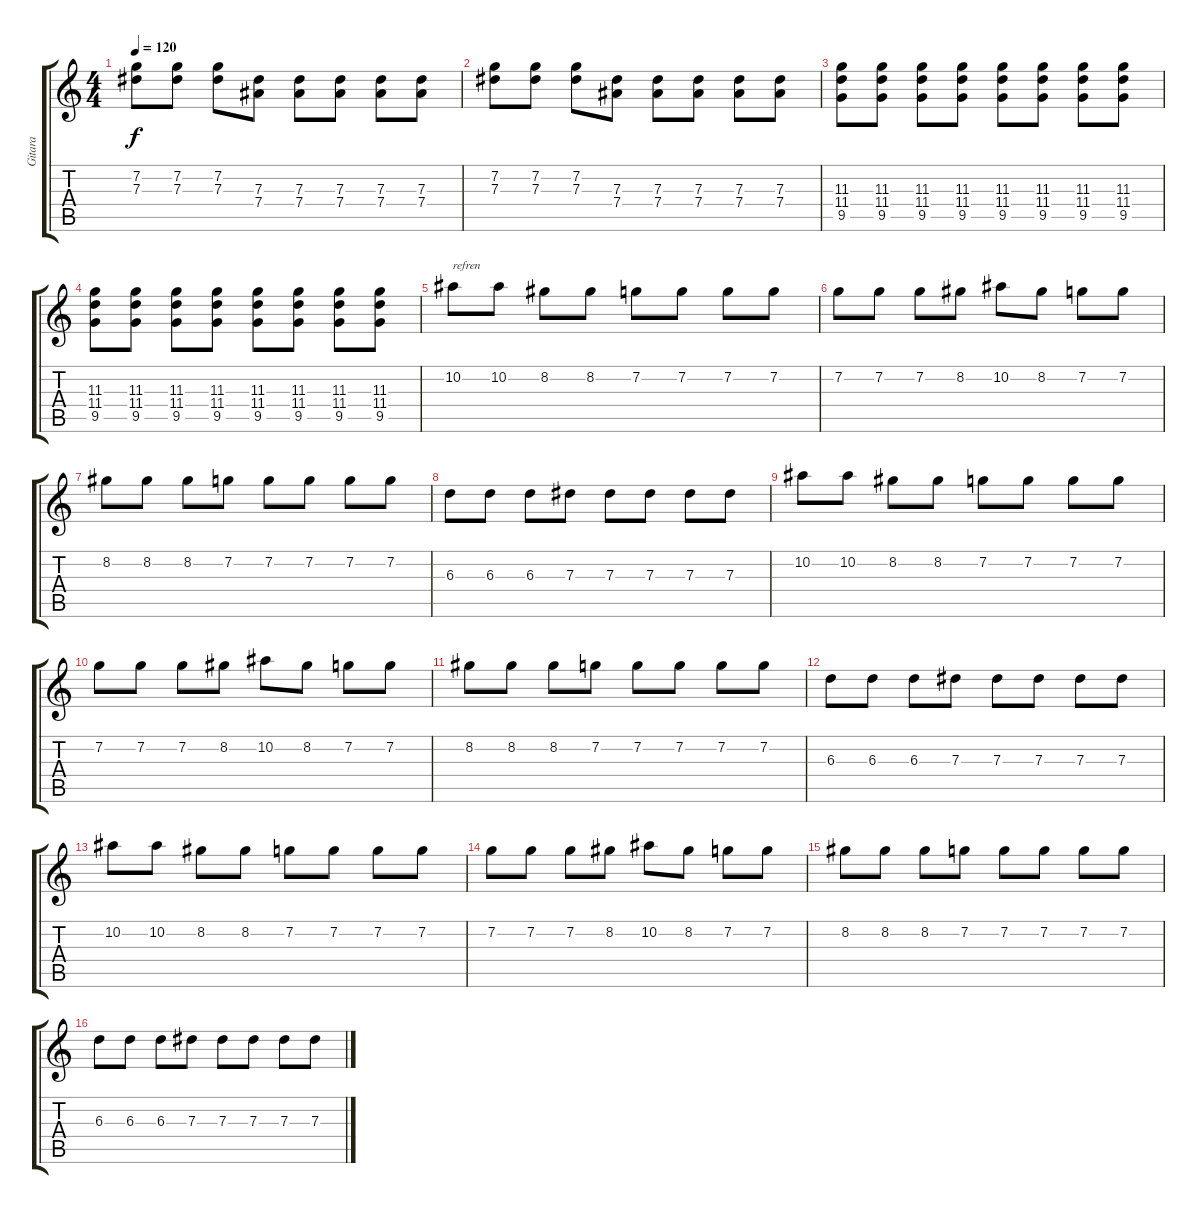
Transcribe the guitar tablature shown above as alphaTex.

\track ("Gitara" "Gitara") {instrument distortionguitar}
\staff {score tabs}
\tuning (C4 C4 Ab3 Eb3 Bb2 F2) {hide}
\ts (4 4)
\tempo 120
\clef g2
\ks c
(7.2 7.3).8{dy f} (7.2 7.3).8 (7.2 7.3).8 (7.3 7.4).8 (7.3 7.4).8 (7.3 7.4).8 (7.3 7.4).8 (7.3 7.4).8 |
(7.2 7.3).8 (7.2 7.3).8 (7.2 7.3).8 (7.3 7.4).8 (7.3 7.4).8 (7.3 7.4).8 (7.3 7.4).8 (7.3 7.4).8 |
(11.3 11.4 9.5).8 (11.3 11.4 9.5).8 (11.3 11.4 9.5).8 (11.3 11.4 9.5).8 (11.3 11.4 9.5).8 (11.3 11.4 9.5).8 (11.3 11.4 9.5).8 (11.3 11.4 9.5).8 |
(11.3 11.4 9.5).8 (11.3 11.4 9.5).8 (11.3 11.4 9.5).8 (11.3 11.4 9.5).8 (11.3 11.4 9.5).8 (11.3 11.4 9.5).8 (11.3 11.4 9.5).8 (11.3 11.4 9.5).8 |
10.2.8{txt "refren"} 10.2.8 8.2.8 8.2.8 7.2.8 7.2.8 7.2.8 7.2.8 |
7.2.8 7.2.8 7.2.8 8.2.8 10.2.8 8.2.8 7.2.8 7.2.8 |
8.2.8 8.2.8 8.2.8 7.2.8 7.2.8 7.2.8 7.2.8 7.2.8 |
6.3.8 6.3.8 6.3.8 7.3.8 7.3.8 7.3.8 7.3.8 7.3.8 |
10.2.8 10.2.8 8.2.8 8.2.8 7.2.8 7.2.8 7.2.8 7.2.8 |
7.2.8 7.2.8 7.2.8 8.2.8 10.2.8 8.2.8 7.2.8 7.2.8 |
8.2.8 8.2.8 8.2.8 7.2.8 7.2.8 7.2.8 7.2.8 7.2.8 |
6.3.8 6.3.8 6.3.8 7.3.8 7.3.8 7.3.8 7.3.8 7.3.8 |
10.2.8 10.2.8 8.2.8 8.2.8 7.2.8 7.2.8 7.2.8 7.2.8 |
7.2.8 7.2.8 7.2.8 8.2.8 10.2.8 8.2.8 7.2.8 7.2.8 |
8.2.8 8.2.8 8.2.8 7.2.8 7.2.8 7.2.8 7.2.8 7.2.8 |
6.3.8 6.3.8 6.3.8 7.3.8 7.3.8 7.3.8 7.3.8 7.3.8
